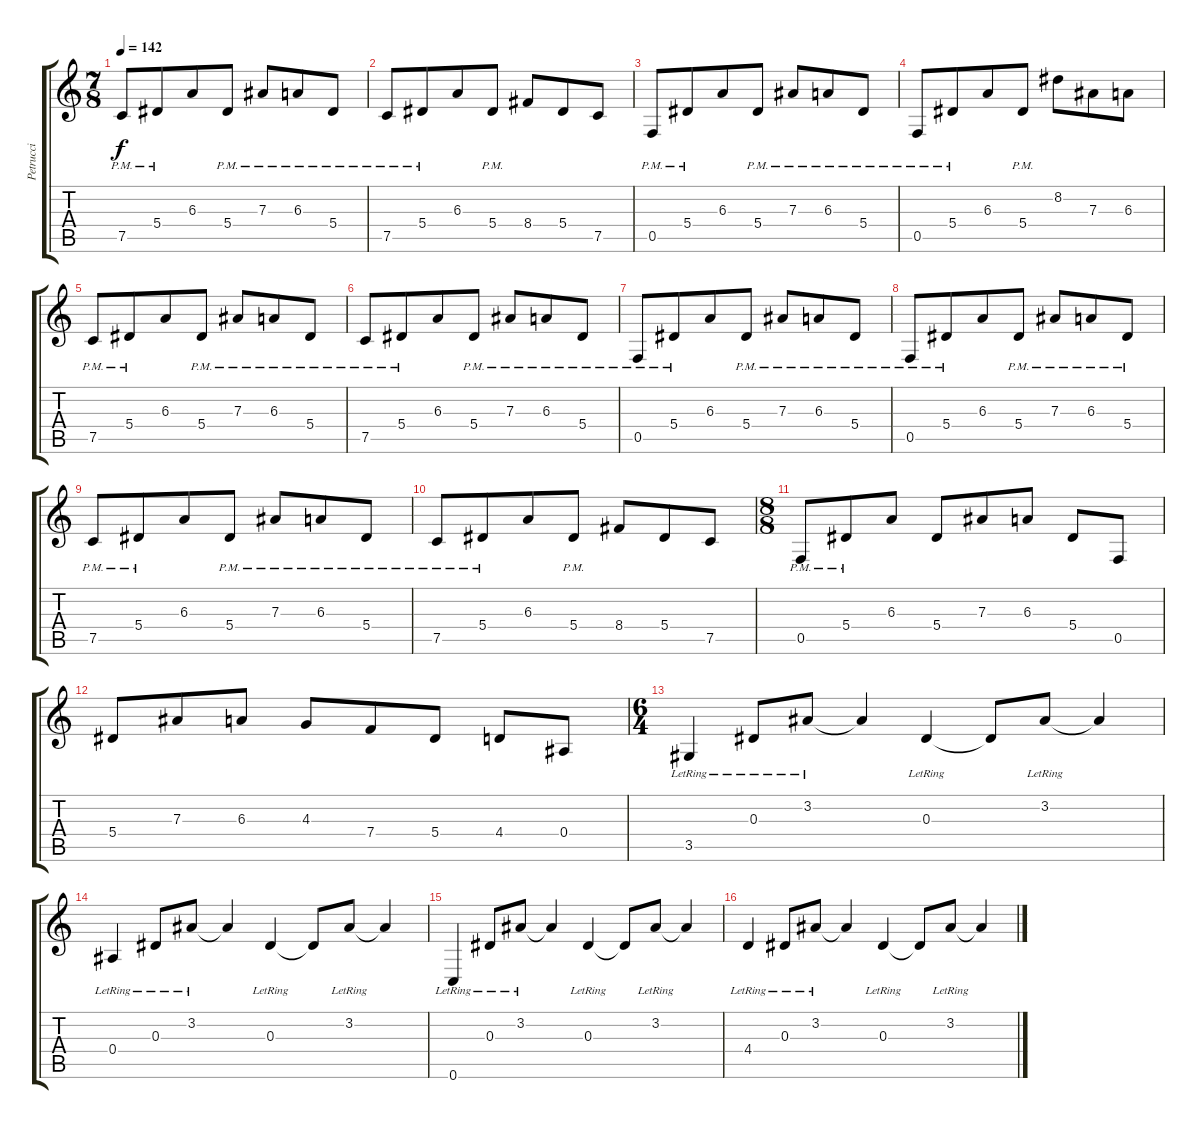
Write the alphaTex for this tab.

\track ("Petrucci" "Petrucci") {instrument distortionguitar}
\staff {score tabs}
\tuning (C4 G3 Eb3 Bb2 F2 C2) {hide}
\ts (7 8)
\tempo 142
\clef g2
\ks c
7.5{pm}.8{dy f} 5.4{pm}.8 6.3.8 5.4{pm}.8 7.3{pm}.8 6.3{pm}.8 5.4{pm}.8 |
7.5{pm}.8 5.4{pm}.8 6.3.8 5.4{pm}.8 8.4.8 5.4.8 7.5.8 |
0.5{pm}.8 5.4{pm}.8 6.3.8 5.4{pm}.8 7.3{pm}.8 6.3{pm}.8 5.4{pm}.8 |
0.5{pm}.8 5.4{pm}.8 6.3.8 5.4{pm}.8 8.2.8 7.3.8 6.3.8 |
7.5{pm}.8 5.4{pm}.8 6.3.8 5.4{pm}.8 7.3{pm}.8 6.3{pm}.8 5.4{pm}.8 |
7.5{pm}.8 5.4{pm}.8 6.3.8 5.4{pm}.8 7.3{pm}.8 6.3{pm}.8 5.4{pm}.8 |
0.5{pm}.8 5.4{pm}.8 6.3.8 5.4{pm}.8 7.3{pm}.8 6.3{pm}.8 5.4{pm}.8 |
0.5{pm}.8 5.4{pm}.8 6.3.8 5.4{pm}.8 7.3{pm}.8 6.3{pm}.8 5.4{pm}.8 |
7.5{pm}.8 5.4{pm}.8 6.3.8 5.4{pm}.8 7.3{pm}.8 6.3{pm}.8 5.4{pm}.8 |
7.5{pm}.8 5.4{pm}.8 6.3.8 5.4{pm}.8 8.4.8 5.4.8 7.5.8 |
\ts (8 8)
0.5{pm}.8 5.4{pm}.8 6.3.8 5.4.8 7.3.8 6.3.8 5.4.8 0.5.8 |
5.4.8 7.3.8 6.3.8 4.3.8 7.4.8 5.4.8 4.4.8 0.4.8 |
\ts (6 4)
3.5{lr}.4 0.3{lr}.8 3.2{lr}.8 3.2{t}.4 0.3{lr}.4 0.3{t}.8 3.2{lr}.8 3.2{t}.4 |
0.4{lr}.4 0.3{lr}.8 3.2{lr}.8 3.2{t}.4 0.3{lr}.4 0.3{t}.8 3.2{lr}.8 3.2{t}.4 |
0.6{lr}.4 0.3{lr}.8 3.2{lr}.8 3.2{t}.4 0.3{lr}.4 0.3{t}.8 3.2{lr}.8 3.2{t}.4 |
4.4{lr}.4 0.3{lr}.8 3.2{lr}.8 3.2{t}.4 0.3{lr}.4 0.3{t}.8 3.2{lr}.8 3.2{t}.4
